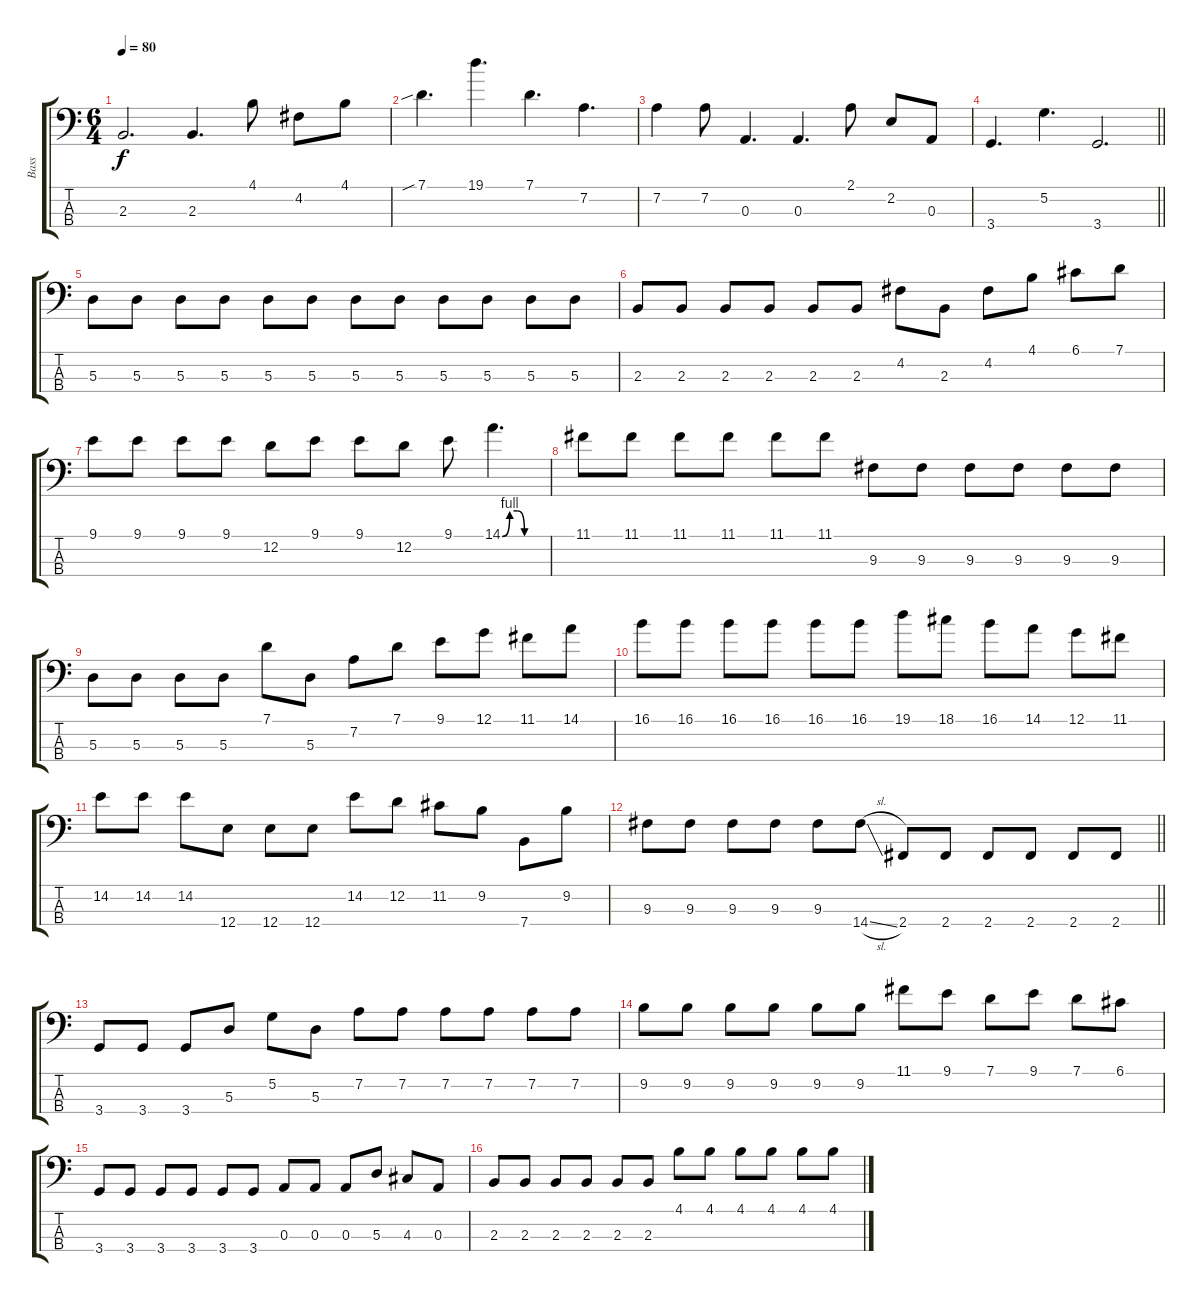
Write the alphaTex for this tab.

\track ("Bass" "Bass") {instrument fretlessbass}
\staff {score tabs}
\tuning (G2 D2 A1 E1) {hide}
\ts (6 4)
\tempo 80
\clef f4
\ks c
2.3.2{d dy f} 2.3.4{d} 4.1.8 4.2.8 4.1.8 |
7.1{sib}.4{d} 19.1.4{d} 7.1.4{d} 7.2.4{d} |
7.2.4 7.2.8 0.3.4{d} 0.3.4{d} 2.1.8 2.2.8 0.3.8 |
\barLineRight lightlight
3.4.4{d} 5.2.4{d} 3.4.2{d} |
\section ("" "")
5.3.8 5.3.8 5.3.8 5.3.8 5.3.8 5.3.8 5.3.8 5.3.8 5.3.8 5.3.8 5.3.8 5.3.8 |
2.3.8 2.3.8 2.3.8 2.3.8 2.3.8 2.3.8 4.2.8 2.3.8 4.2.8 4.1.8 6.1.8 7.1.8 |
9.1.8 9.1.8 9.1.8 9.1.8 12.2.8 9.1.8 9.1.8 12.2.8 9.1.8 14.1{be (custom 0 0 10 4 20 4 30 0 60 0)}.4{d} |
11.1.8 11.1.8 11.1.8 11.1.8 11.1.8 11.1.8 9.3.8 9.3.8 9.3.8 9.3.8 9.3.8 9.3.8 |
5.3.8 5.3.8 5.3.8 5.3.8 7.1.8 5.3.8 7.2.8 7.1.8 9.1.8 12.1.8 11.1.8 14.1.8 |
16.1.8 16.1.8 16.1.8 16.1.8 16.1.8 16.1.8 19.1.8 18.1.8 16.1.8 14.1.8 12.1.8 11.1.8 |
14.2.8 14.2.8 14.2.8 12.4.8 12.4.8 12.4.8 14.2.8 12.2.8 11.2.8 9.2.8 7.4.8 9.2.8 |
\barLineRight lightlight
9.3.8 9.3.8 9.3.8 9.3.8 9.3.8 14.4{sl}.8 2.4.8 2.4.8 2.4.8 2.4.8 2.4.8 2.4.8 |
\section ("" "")
3.4.8 3.4.8 3.4.8 5.3.8 5.2.8 5.3.8 7.2.8 7.2.8 7.2.8 7.2.8 7.2.8 7.2.8 |
9.2.8 9.2.8 9.2.8 9.2.8 9.2.8 9.2.8 11.1.8 9.1.8 7.1.8 9.1.8 7.1.8 6.1.8 |
3.4.8 3.4.8 3.4.8 3.4.8 3.4.8 3.4.8 0.3.8 0.3.8 0.3.8 5.3.8 4.3.8 0.3.8 |
2.3.8 2.3.8 2.3.8 2.3.8 2.3.8 2.3.8 4.1.8 4.1.8 4.1.8 4.1.8 4.1.8 4.1.8
